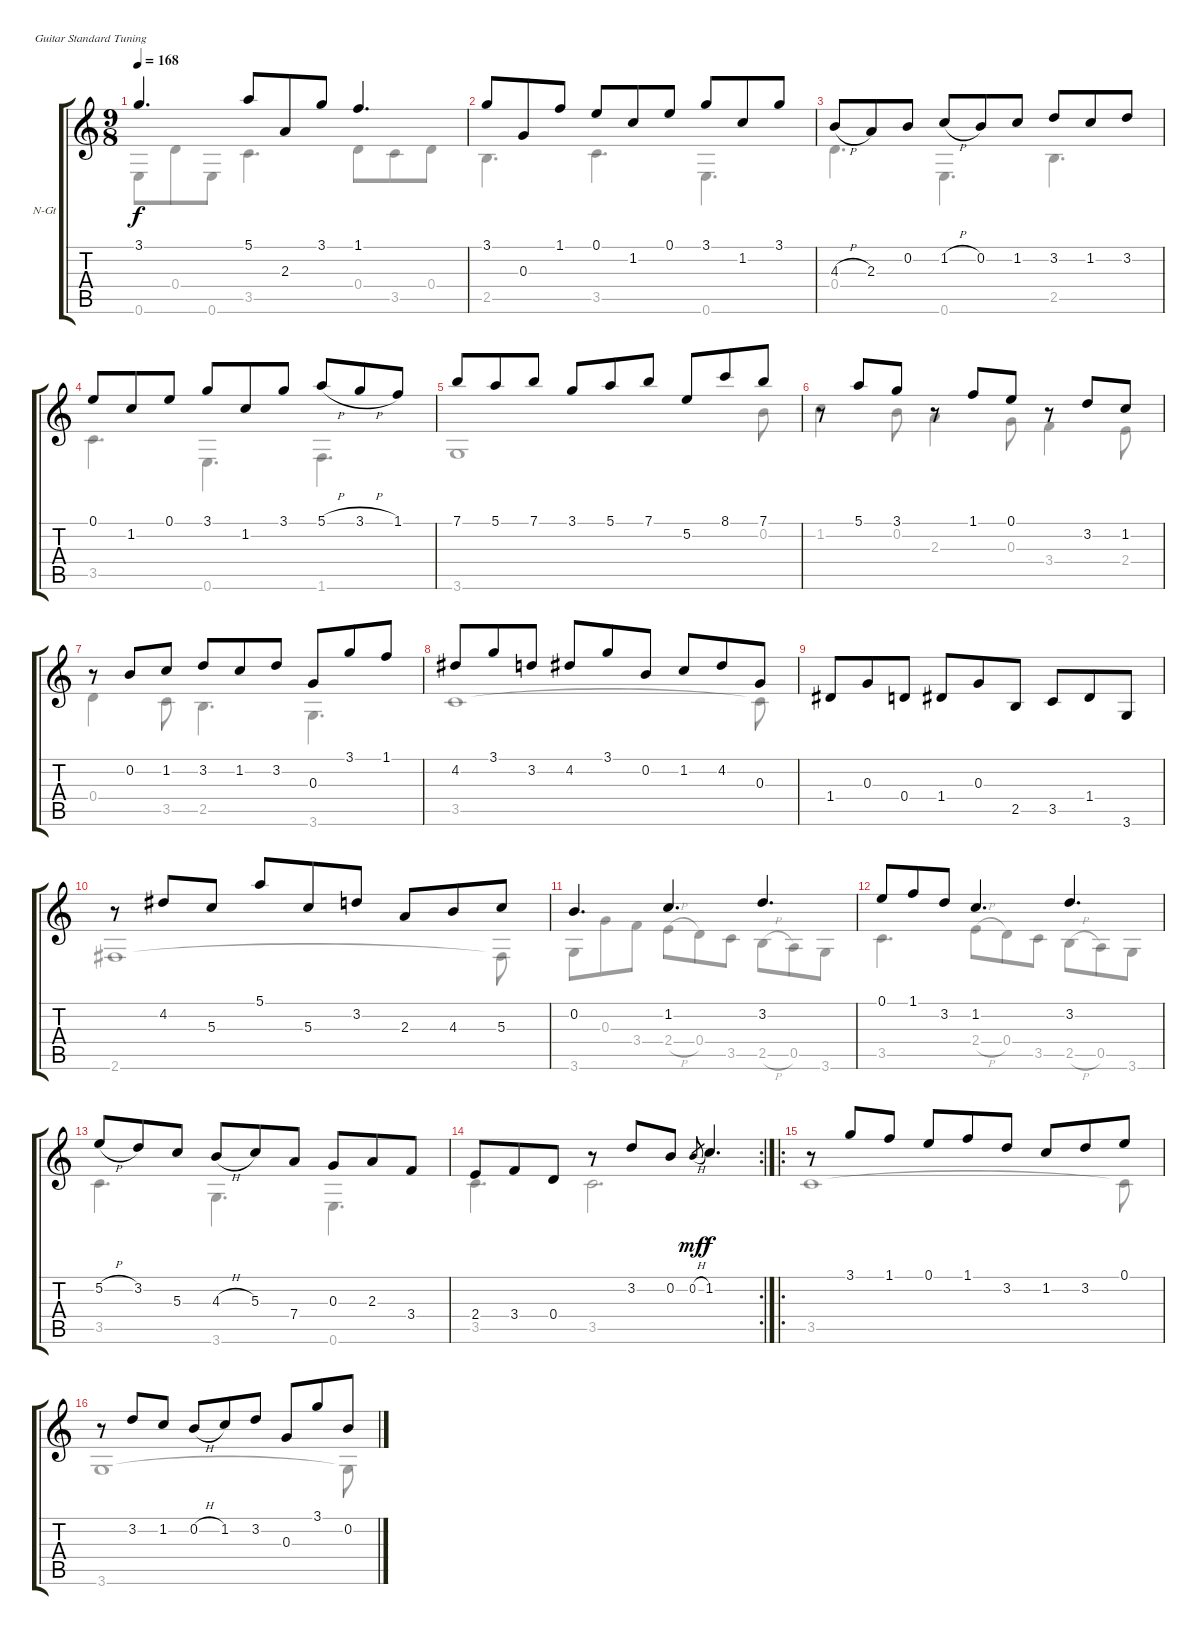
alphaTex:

\bracketExtendMode groupsimilarinstruments
\firstSystemTrackNameOrientation horizontal
\otherSystemsTrackNameOrientation horizontal
\track ("Giga Presto" "N-Gt") {instrument acousticguitarnylon}
\staff {score tabs}
\tuning (E4 B3 G3 D3 A2 E2)
\voice
\ts (9 8)
\tempo 168
\clef g2
\ks c
3.1.4{d dy f} 5.1.8 2.3.8 3.1.8 1.1.4{d} |
3.1.8 0.3.8 1.1.8 0.1.8 1.2.8 0.1.8 3.1.8 1.2.8 3.1.8 |
4.3{h}.8 2.3.8 0.2.8 1.2{h}.8 0.2.8 1.2.8 3.2.8 1.2.8 3.2.8 |
0.1.8 1.2.8 0.1.8 3.1.8 1.2.8 3.1.8 5.1{h}.8 3.1{h}.8 1.1.8 |
7.1.8 5.1.8 7.1.8 3.1.8 5.1.8 7.1.8 5.2.8 8.1.8 7.1.8 |
r.8 5.1.8 3.1.8 r.8 1.1.8 0.1.8 r.8 3.2.8 1.2.8 |
r.8 0.2.8 1.2.8 3.2.8 1.2.8 3.2.8 0.3.8 3.1.8 1.1.8 |
4.2.8 3.1.8 3.2.8 4.2.8 3.1.8 0.2.8 1.2.8 4.2.8 0.3.8 |
1.4.8 0.3.8 0.4.8 1.4.8 0.3.8 2.5.8 3.5.8 1.4.8 3.6.8 |
r.8 4.2.8 5.3.8 5.1.8 5.3.8 3.2.8 2.3.8 4.3.8 5.3.8 |
0.2.4{d} 1.2.4{d} 3.2.4{d} |
0.1.8 1.1.8 3.2.8 1.2.4{d} 3.2.4{d} |
5.2{h}.8 3.2.8 5.3.8 4.3{h}.8 5.3.8 7.4.8 0.3.8 2.3.8 3.4.8 |
\rc 2
2.4.8 3.4.8 0.4.8 r.8 3.2.8 0.2.8 0.2{h}.8{gr dy mf} 1.2.4{d dy f} |
\ro
r.8 3.1.8 1.1.8 0.1.8 1.1.8 3.2.8 1.2.8 3.2.8 0.1.8 |
r.8 3.2.8 1.2.8 0.2{h}.8 1.2.8 3.2.8 0.3.8 3.1.8 0.2.8
\voice
\clef g2
\ottava regular
\simile none
\ks c
0.6.8{dy f} 0.4.8 0.6.8 3.5.4{d} 0.4.8 3.5.8 0.4.8 |
2.5.4{d} 3.5.4{d} 0.6.4{d} |
0.4.4{d} 0.6.4{d} 2.5.4{d} |
3.5.4{d} 0.6.4{d} 1.6.4{d} |
3.6.1 0.2.8 |
1.2.4 0.2.8 2.3.4 0.3.8 3.4.4 2.4.8 |
0.4.4 3.5.8 2.5.4{d} 3.6.4{d} |
3.5.1 3.5{t}.8 |
|
2.6.1 2.6{t}.8 |
3.6.8 0.3.8 3.4.8 2.4{h}.8 0.4.8 3.5.8 2.5{h}.8 0.5.8 3.6.8 |
3.5.4{d} 2.4{h}.8 0.4.8 3.5.8 2.5{h}.8 0.5.8 3.6.8 |
3.5.4{d} 3.6.4{d} 0.6.4{d} |
3.5.4{d} 3.5.2{d} |
3.5.1 3.5{t}.8 |
3.6.1 3.6{t}.8
